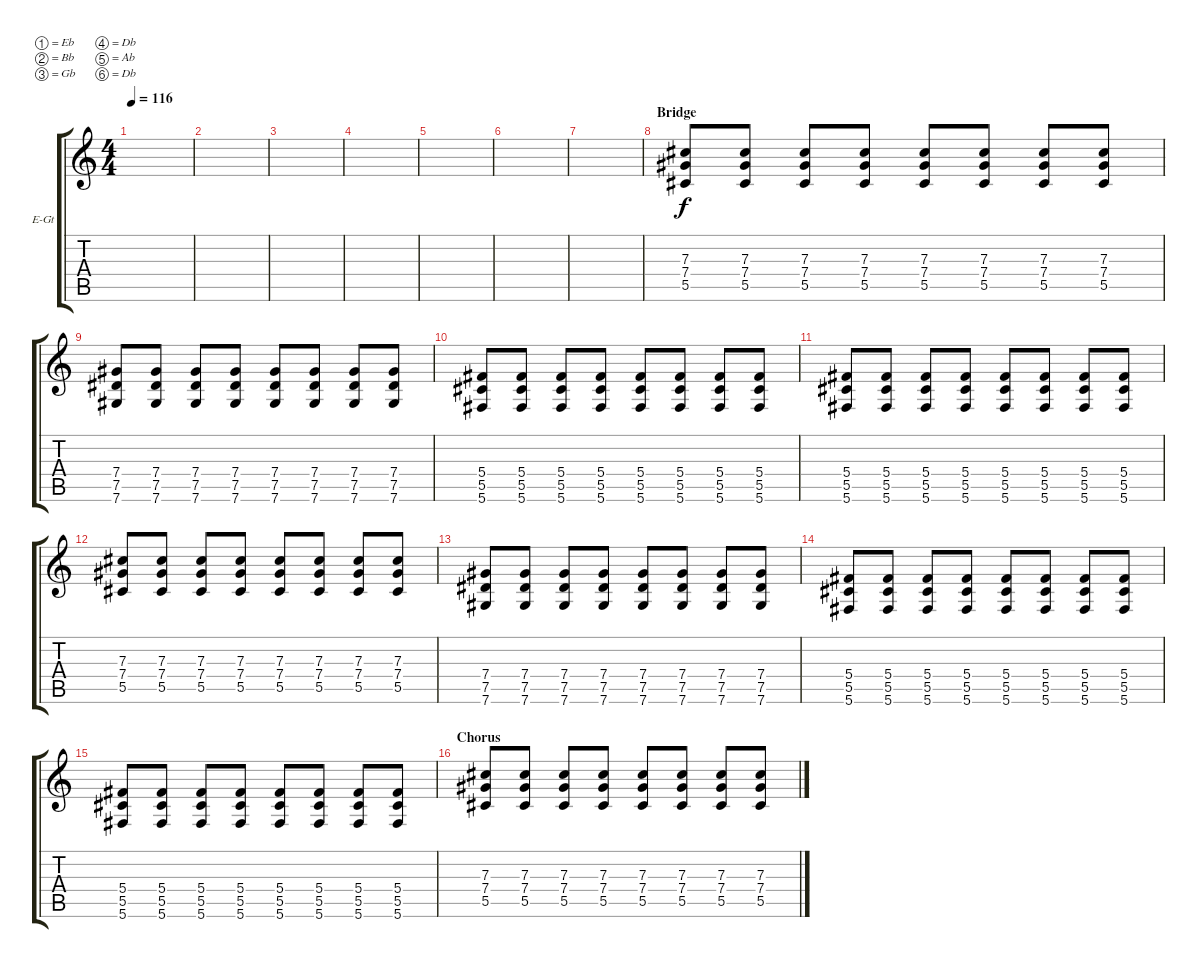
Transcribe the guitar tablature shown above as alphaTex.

\defaultSystemsLayout 4
\bracketExtendMode groupsimilarinstruments
\firstSystemTrackNameOrientation horizontal
\otherSystemsTrackNameOrientation horizontal
\track ("Electric Guitar (Drive)" "E-Gt") {instrument overdrivenguitar}
\staff {score tabs}
\tuning (Eb4 Bb3 Gb3 Db3 Ab2 Db2)
\ts (4 4)
\tempo 116
\clef g2
\ks c
|
|
|
|
|
|
|
\section ("" "Bridge")
(5.5 7.4 7.3).8 (5.5 7.4 7.3).8 (5.5 7.4 7.3).8 (5.5 7.4 7.3).8 (5.5 7.4 7.3).8 (5.5 7.4 7.3).8 (5.5 7.4 7.3).8 (5.5 7.4 7.3).8 |
(7.4 7.5 7.6).8 (7.4 7.5 7.6).8 (7.4 7.5 7.6).8 (7.4 7.5 7.6).8 (7.4 7.5 7.6).8 (7.4 7.5 7.6).8 (7.4 7.5 7.6).8 (7.4 7.5 7.6).8 |
(5.6 5.4 5.5).8 (5.6 5.4 5.5).8 (5.6 5.4 5.5).8 (5.6 5.4 5.5).8 (5.6 5.4 5.5).8 (5.6 5.4 5.5).8 (5.6 5.4 5.5).8 (5.6 5.5 5.4).8 |
(5.6 5.4 5.5).8 (5.6 5.4 5.5).8 (5.6 5.4 5.5).8 (5.6 5.4 5.5).8 (5.6 5.4 5.5).8 (5.6 5.4 5.5).8 (5.6 5.4 5.5).8 (5.6 5.5 5.4).8 |
(5.5 7.4 7.3).8 (5.5 7.4 7.3).8 (5.5 7.4 7.3).8 (5.5 7.4 7.3).8 (5.5 7.4 7.3).8 (5.5 7.4 7.3).8 (5.5 7.4 7.3).8 (5.5 7.4 7.3).8 |
(7.4 7.5 7.6).8 (7.4 7.5 7.6).8 (7.4 7.5 7.6).8 (7.4 7.5 7.6).8 (7.4 7.5 7.6).8 (7.4 7.5 7.6).8 (7.4 7.5 7.6).8 (7.4 7.5 7.6).8 |
(5.6 5.4 5.5).8 (5.6 5.4 5.5).8 (5.6 5.4 5.5).8 (5.6 5.4 5.5).8 (5.6 5.4 5.5).8 (5.6 5.4 5.5).8 (5.6 5.4 5.5).8 (5.6 5.5 5.4).8 |
(5.6 5.4 5.5).8 (5.6 5.4 5.5).8 (5.6 5.4 5.5).8 (5.6 5.4 5.5).8 (5.6 5.4 5.5).8 (5.6 5.4 5.5).8 (5.6 5.4 5.5).8 (5.6 5.5 5.4).8 |
\section ("" "Chorus")
(5.5 7.4 7.3).8 (5.5 7.4 7.3).8 (5.5 7.4 7.3).8 (5.5 7.4 7.3).8 (5.5 7.4 7.3).8 (5.5 7.4 7.3).8 (5.5 7.4 7.3).8 (5.5 7.4 7.3).8
